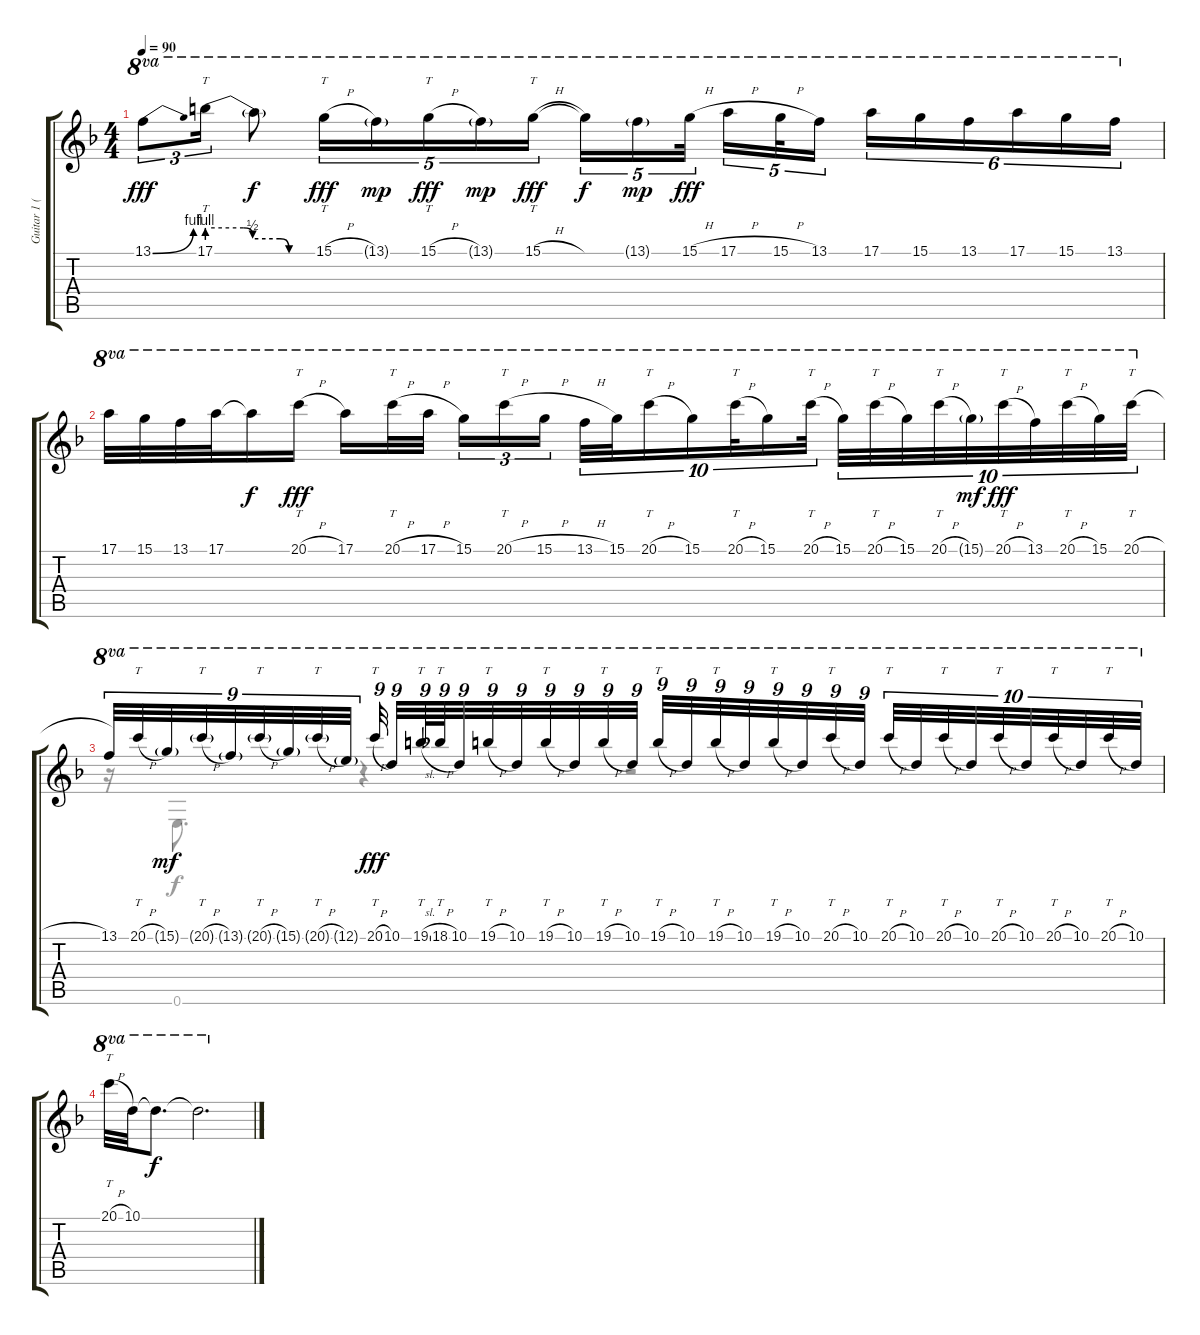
\track ("Guitar 1 (Lead)" "Guitar 1 (") {instrument distortionguitar}
\staff {score tabs}
\tuning (E4 B3 G3 D3 A2 E2) {hide}
\voice
\ts (4 4)
\tempo 90
\clef g2
\ks f
13.1{be (bend 0 0 60 4)}.8{tu (3 2) ot 8va dy fff} 17.1{be (custom 0 4 20 4 25 2 40 2 45 0 60 0)}.16{tt tu (3 2) ot 8va} 17.1{t}.8{ot 8va dy f} 15.1{h}.16{tt tu (5 4) ot 8va dy fff} 13.1{g}.16{tu (5 4) ot 8va dy mp} 15.1{h}.16{tt tu (5 4) ot 8va dy fff} 13.1{g}.16{tu (5 4) ot 8va dy mp} 15.1{h}.16{tt tu (5 4) ot 8va dy fff} 15.1{t}.16{tu (5 4) ot 8va dy f} 13.1{g}.16{tu (5 4) ot 8va dy mp} 15.1{h}.32{tu (5 4) ot 8va dy fff} 17.1{h}.16{tu (5 4) ot 8va} 15.1{h}.32{tu (5 4) ot 8va} 13.1.16{tu (5 4) ot 8va} 17.1.16{tu (6 4) ot 8va} 15.1.16{tu (6 4) ot 8va} 13.1.16{tu (6 4) ot 8va} 17.1.16{tu (6 4) ot 8va} 15.1.16{tu (6 4) ot 8va} 13.1.16{tu (6 4) ot 8va} |
17.1.32{ot 8va} 15.1.32{ot 8va} 13.1.32{ot 8va} 17.1.32{ot 8va} 17.1{t}.16{ot 8va dy f} 20.1{h}.16{tt ot 8va dy fff} 17.1.16{ot 8va} 20.1{h}.32{tt ot 8va} 17.1{h}.32{ot 8va beam splitsecondary} 15.1.16{tu (3 2) ot 8va} 20.1{h}.16{tt tu (3 2) ot 8va} 15.1{h}.16{tu (3 2) ot 8va} 13.1{h}.32{tu (10 8) ot 8va} 15.1.32{tu (10 8) ot 8va} 20.1{h}.16{tt tu (10 8) ot 8va} 15.1.16{tu (10 8) ot 8va} 20.1{h}.32{tt tu (10 8) ot 8va} 15.1.16{tu (10 8) ot 8va} 20.1{h}.32{tt tu (10 8) ot 8va} 15.1.32{tu (10 8) ot 8va} 20.1{h}.32{tt tu (10 8) ot 8va} 15.1.32{tu (10 8) ot 8va} 20.1{h}.32{tt tu (10 8) ot 8va} 15.1{g}.32{tu (10 8) ot 8va dy mf} 20.1{h}.32{tt tu (10 8) ot 8va dy fff} 13.1.32{tu (10 8) ot 8va} 20.1{h}.32{tt tu (10 8) ot 8va} 15.1.32{tu (10 8) ot 8va} 20.1{h}.32{tt tu (10 8) ot 8va} |
13.1.32{tu (9 8) ot 8va} 20.1{h}.32{tt tu (9 8) ot 8va} 15.1{g}.32{tu (9 8) ot 8va dy mf} 20.1{h g}.32{tt tu (9 8) ot 8va} 13.1{g}.32{tu (9 8) ot 8va} 20.1{h g}.32{tt tu (9 8) ot 8va} 15.1{g}.32{tu (9 8) ot 8va} 20.1{h g}.32{tt tu (9 8) ot 8va} 12.1{g}.32{tu (9 8) ot 8va} 20.1{h}.32{tt tu (9 8) ot 8va dy fff} 10.1.32{tu (9 8) ot 8va} 19.1{sl}.64{tt tu (9 8) ot 8va} 18.1{h}.64{tt tu (9 8) ot 8va} 10.1.32{tu (9 8) ot 8va} 19.1{h}.32{tt tu (9 8) ot 8va} 10.1.32{tu (9 8) ot 8va} 19.1{h}.32{tt tu (9 8) ot 8va} 10.1.32{tu (9 8) ot 8va} 19.1{h}.32{tt tu (9 8) ot 8va} 10.1.32{tu (9 8) ot 8va} 19.1{h}.32{tt tu (9 8) ot 8va} 10.1.32{tu (9 8) ot 8va} 19.1{h}.32{tt tu (9 8) ot 8va} 10.1.32{tu (9 8) ot 8va} 19.1{h}.32{tt tu (9 8) ot 8va} 10.1.32{tu (9 8) ot 8va} 20.1{h}.32{tt tu (9 8) ot 8va} 10.1.32{tu (9 8) ot 8va} 20.1{h}.32{tt tu (10 8) ot 8va} 10.1.32{tu (10 8) ot 8va} 20.1{h}.32{tt tu (10 8) ot 8va} 10.1.32{tu (10 8) ot 8va} 20.1{h}.32{tt tu (10 8) ot 8va} 10.1.32{tu (10 8) ot 8va} 20.1{h}.32{tt tu (10 8) ot 8va} 10.1.32{tu (10 8) ot 8va} 20.1{h}.32{tt tu (10 8) ot 8va} 10.1.32{tu (10 8) ot 8va} |
20.1{h}.32{tt ot 8va} 10.1.32{ot 8va} 10.1{t}.8{d ot 8va dy f} 10.1{t}.2{d ot 8va}
\voice
\clef g2
\ottava regular
\simile none
\ks f
|
|
r.16 0.6.8{d} r.4 r.2 |
